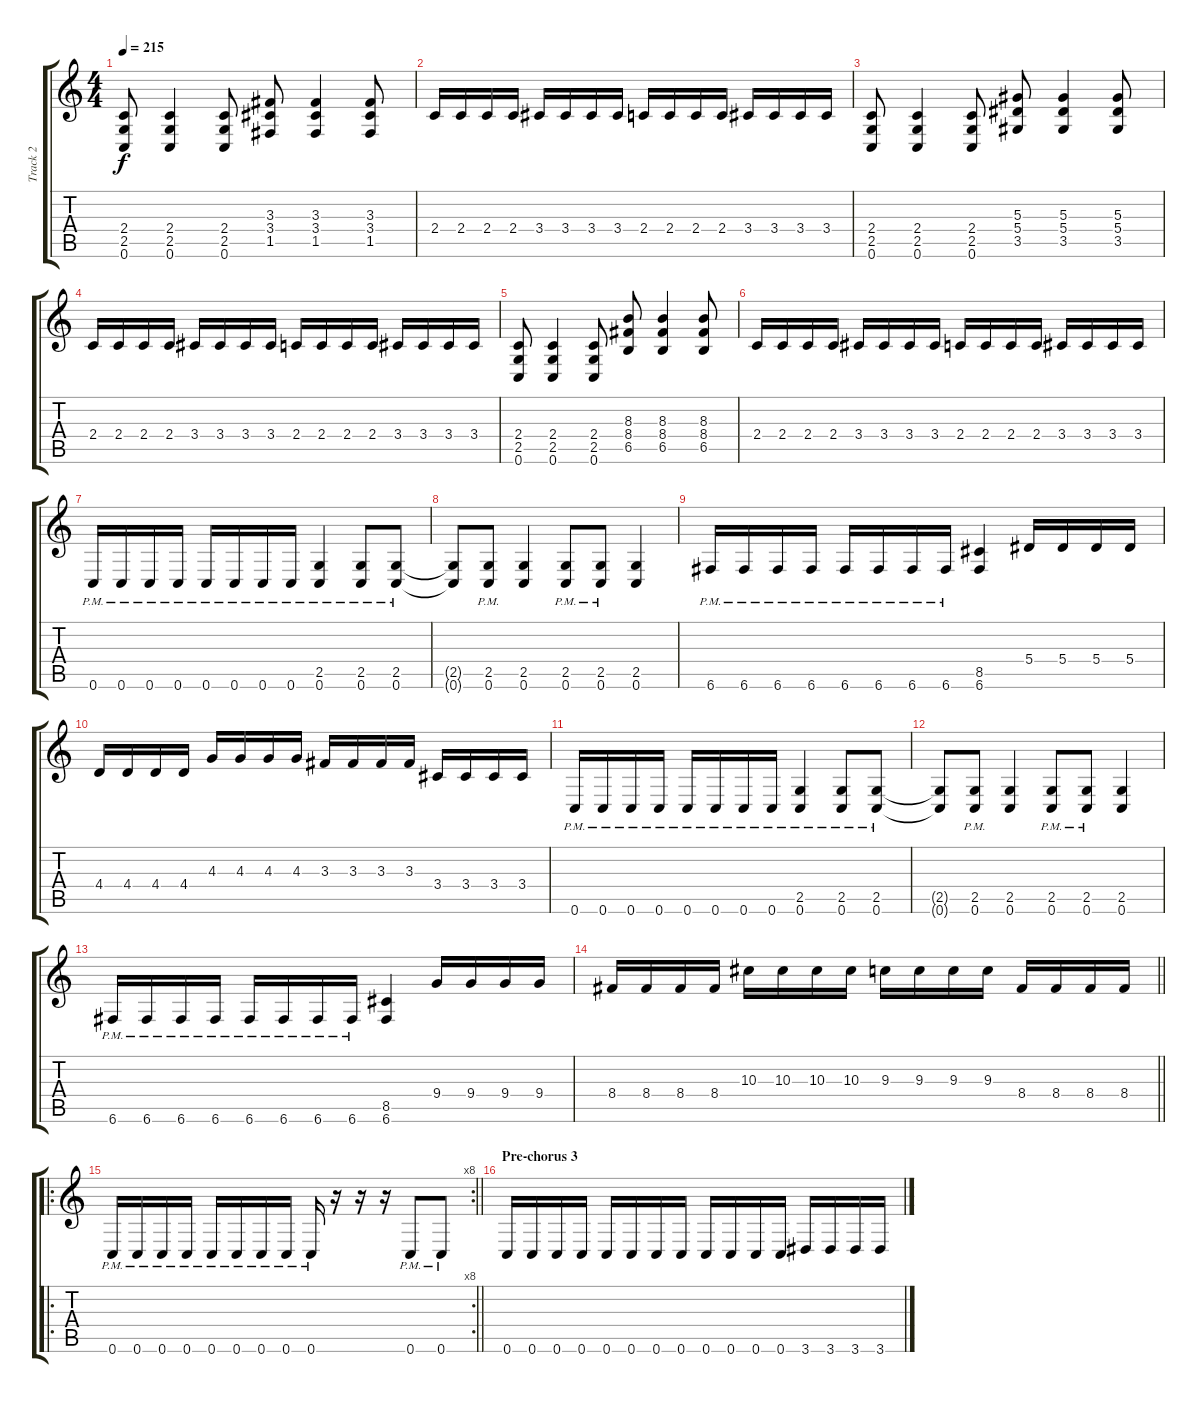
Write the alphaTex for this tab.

\track ("Track 2" "Track 2") {instrument distortionguitar}
\staff {score tabs}
\tuning (C4 G3 Eb3 Bb2 F2 C2) {hide}
\ts (4 4)
\tempo 215
\clef g2
\ks c
(2.4 2.5 0.6).8{dy f} (2.4 2.5 0.6).4 (2.4 2.5 0.6).8 (3.3 3.4 1.5).8 (3.3 3.4 1.5).4 (3.3 3.4 1.5).8 |
2.4.16 2.4.16 2.4.16 2.4.16 3.4.16 3.4.16 3.4.16 3.4.16 2.4.16 2.4.16 2.4.16 2.4.16 3.4.16 3.4.16 3.4.16 3.4.16 |
(2.4 2.5 0.6).8 (2.4 2.5 0.6).4 (2.4 2.5 0.6).8 (5.3 5.4 3.5).8 (5.3 5.4 3.5).4 (5.3 5.4 3.5).8 |
2.4.16 2.4.16 2.4.16 2.4.16 3.4.16 3.4.16 3.4.16 3.4.16 2.4.16 2.4.16 2.4.16 2.4.16 3.4.16 3.4.16 3.4.16 3.4.16 |
(2.4 2.5 0.6).8 (2.4 2.5 0.6).4 (2.4 2.5 0.6).8 (8.3 8.4 6.5).8 (8.3 8.4 6.5).4 (8.3 8.4 6.5).8 |
2.4.16 2.4.16 2.4.16 2.4.16 3.4.16 3.4.16 3.4.16 3.4.16 2.4.16 2.4.16 2.4.16 2.4.16 3.4.16 3.4.16 3.4.16 3.4.16 |
0.6{pm}.16 0.6{pm}.16 0.6{pm}.16 0.6{pm}.16 0.6{pm}.16 0.6{pm}.16 0.6{pm}.16 0.6{pm}.16 (2.5{pm} 0.6{pm}).4 (2.5{pm} 0.6{pm}).8 (2.5{pm} 0.6{pm}).8 |
(2.5{t} 0.6{t}).8 (2.5{pm} 0.6{pm}).8 (2.5 0.6).4 (2.5{pm} 0.6{pm}).8 (2.5{pm} 0.6{pm}).8 (2.5 0.6).4 |
6.6{pm}.16 6.6{pm}.16 6.6{pm}.16 6.6{pm}.16 6.6{pm}.16 6.6{pm}.16 6.6{pm}.16 6.6{pm}.16 (8.5 6.6).4 5.4.16 5.4.16 5.4.16 5.4.16 |
4.4.16 4.4.16 4.4.16 4.4.16 4.3.16 4.3.16 4.3.16 4.3.16 3.3.16 3.3.16 3.3.16 3.3.16 3.4.16 3.4.16 3.4.16 3.4.16 |
0.6{pm}.16 0.6{pm}.16 0.6{pm}.16 0.6{pm}.16 0.6{pm}.16 0.6{pm}.16 0.6{pm}.16 0.6{pm}.16 (2.5{pm} 0.6{pm}).4 (2.5{pm} 0.6{pm}).8 (2.5{pm} 0.6{pm}).8 |
(2.5{t} 0.6{t}).8 (2.5{pm} 0.6{pm}).8 (2.5 0.6).4 (2.5{pm} 0.6{pm}).8 (2.5{pm} 0.6{pm}).8 (2.5 0.6).4 |
6.6{pm}.16 6.6{pm}.16 6.6{pm}.16 6.6{pm}.16 6.6{pm}.16 6.6{pm}.16 6.6{pm}.16 6.6{pm}.16 (8.5 6.6).4 9.4.16 9.4.16 9.4.16 9.4.16 |
\barLineRight lightlight
8.4.16 8.4.16 8.4.16 8.4.16 10.3.16 10.3.16 10.3.16 10.3.16 9.3.16 9.3.16 9.3.16 9.3.16 8.4.16 8.4.16 8.4.16 8.4.16 |
\ro
\rc 8
\barLineRight lightlight
0.6{pm}.16 0.6{pm}.16 0.6{pm}.16 0.6{pm}.16 0.6{pm}.16 0.6{pm}.16 0.6{pm}.16 0.6{pm}.16 0.6{pm}.16 r.16 r.16 r.16 0.6{pm}.8 0.6{pm}.8 |
\section ("" "Pre-chorus 3")
0.6.16 0.6.16 0.6.16 0.6.16 0.6.16 0.6.16 0.6.16 0.6.16 0.6.16 0.6.16 0.6.16 0.6.16 3.6.16 3.6.16 3.6.16 3.6.16
